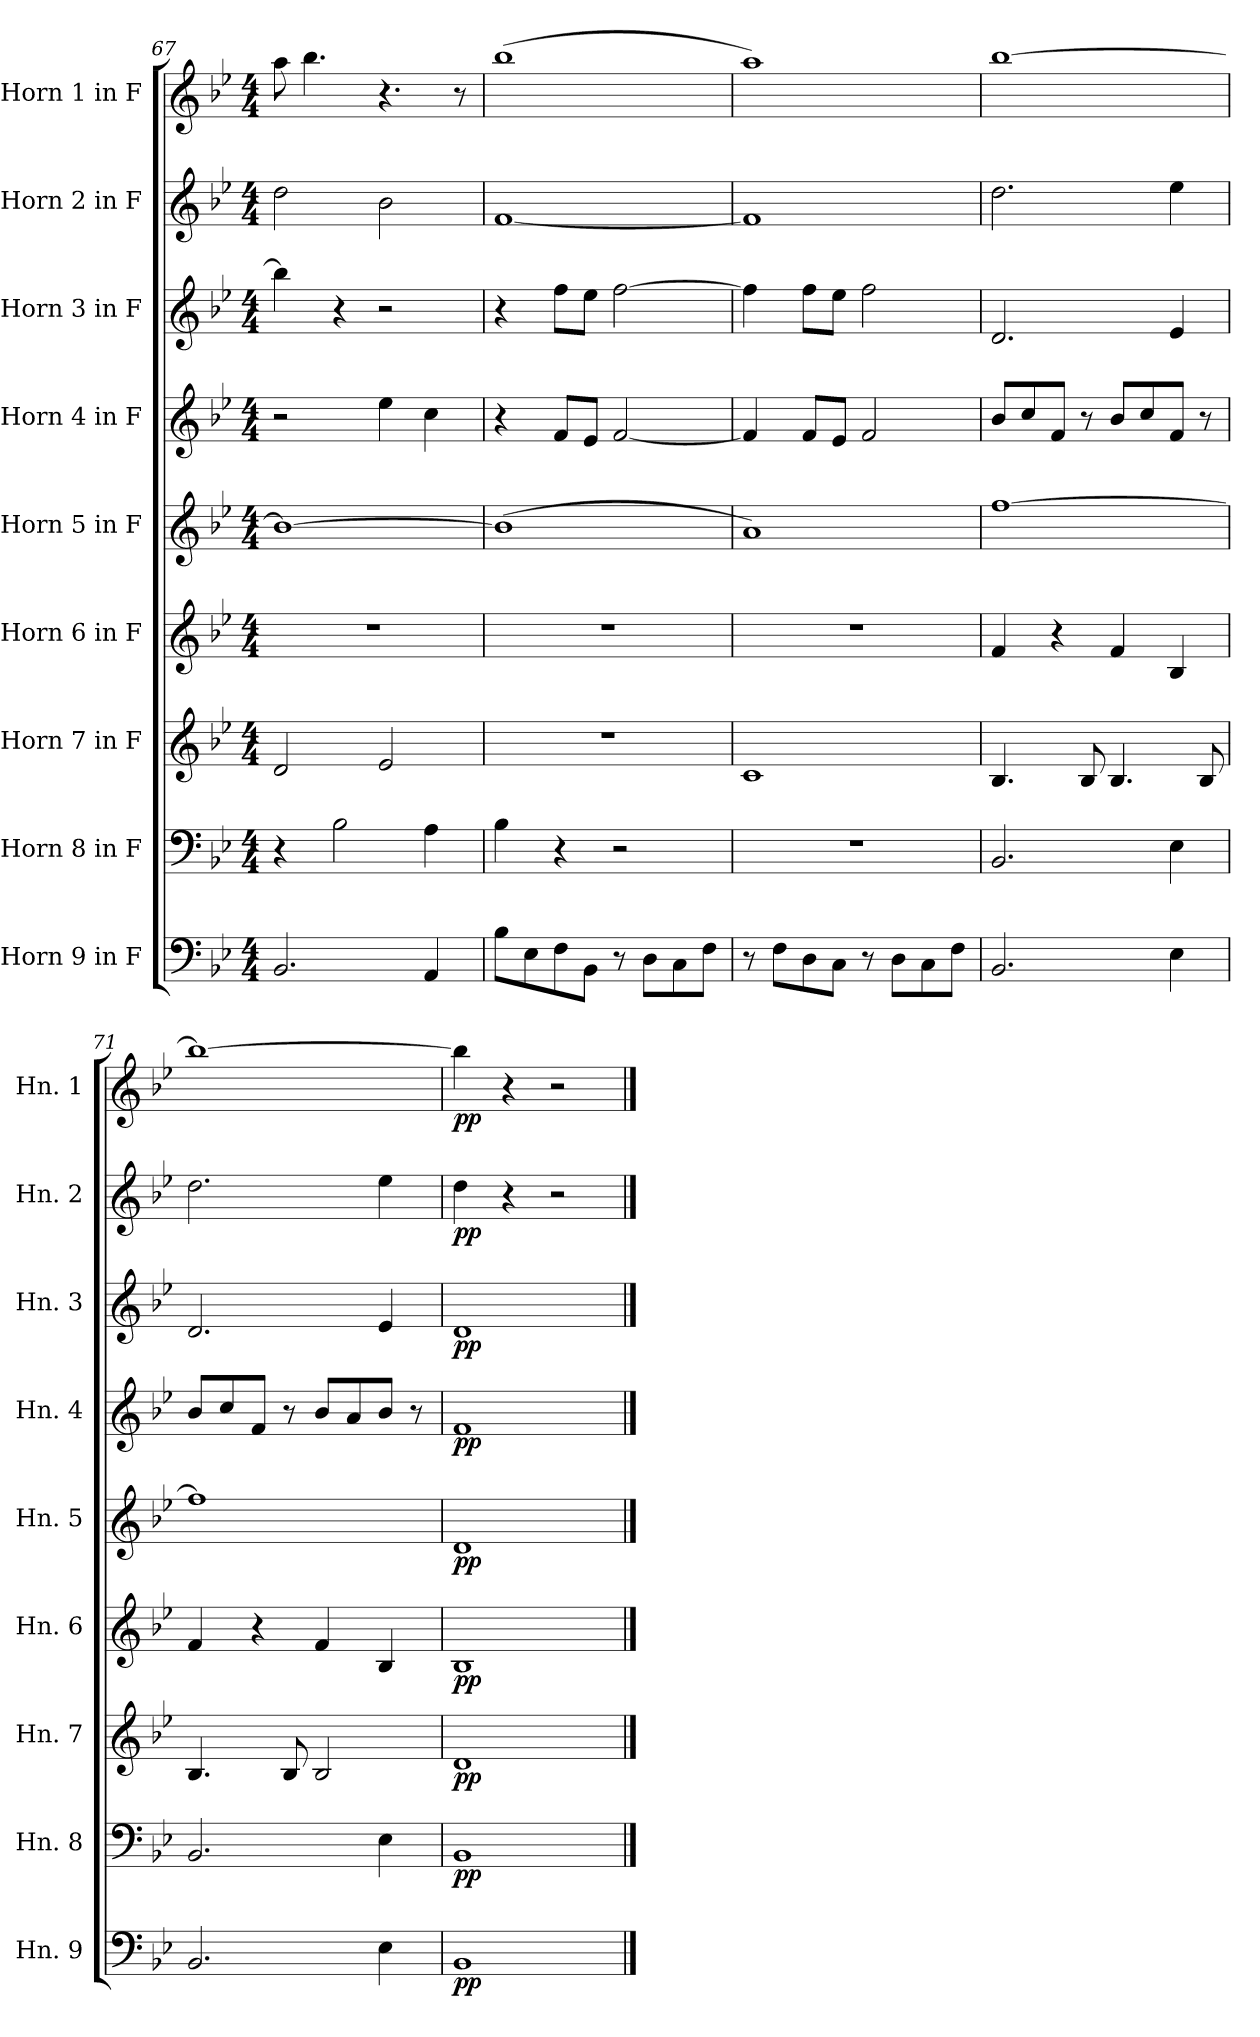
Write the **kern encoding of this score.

**kern	**dynam	**kern	**dynam	**kern	**dynam	**kern	**dynam	**kern	**dynam	**kern	**dynam	**kern	**dynam	**kern	**dynam	**kern	**dynam
*part9	*part9	*part8	*part8	*part7	*part7	*part6	*part6	*part5	*part5	*part4	*part4	*part3	*part3	*part2	*part2	*part1	*part1
*staff9	*staff9	*staff8	*staff8	*staff7	*staff7	*staff6	*staff6	*staff5	*staff5	*staff4	*staff4	*staff3	*staff3	*staff2	*staff2	*staff1	*staff1
*I"Horn 9 in F	*	*I"Horn 8 in F	*	*I"Horn 7 in F	*	*I"Horn 6 in F	*	*I"Horn 5 in F	*	*I"Horn 4 in F	*	*I"Horn 3 in F	*	*I"Horn 2 in F	*	*I"Horn 1 in F	*
*I'Hn. 9	*	*I'Hn. 8	*	*I'Hn. 7	*	*I'Hn. 6	*	*I'Hn. 5	*	*I'Hn. 4	*	*I'Hn. 3	*	*I'Hn. 2	*	*I'Hn. 1	*
*clefF4	*	*clefF4	*	*clefG2	*	*clefG2	*	*clefG2	*	*clefG2	*	*clefG2	*	*clefG2	*	*clefG2	*
*ITrd4c7	*	*ITrd4c7	*	*ITrd4c7	*	*ITrd4c7	*	*ITrd4c7	*	*ITrd4c7	*	*ITrd4c7	*	*ITrd4c7	*	*ITrd4c7	*
*k[b-e-a-]	*	*k[b-e-a-]	*	*k[b-e-a-]	*	*k[b-e-a-]	*	*k[b-e-a-]	*	*k[b-e-a-]	*	*k[b-e-a-]	*	*k[b-e-a-]	*	*k[b-e-a-]	*
*M4/4	*	*M4/4	*	*M4/4	*	*M4/4	*	*M4/4	*	*M4/4	*	*M4/4	*	*M4/4	*	*M4/4	*
=67	=67	=67	=67	=67	=67	=67	=67	=67	=67	=67	=67	=67	=67	=67	=67	=67	=67
2.EE-/	.	4r	.	2G/	.	1r	.	1e-_	.	2r	.	4ee-\]	.	2g\	.	8dd\	.
.	.	.	.	.	.	.	.	.	.	.	.	.	.	.	.	4.ee-\	.
.	.	2E-\	.	.	.	.	.	.	.	.	.	4r	.	.	.	.	.
.	.	.	.	2A-/	.	.	.	.	.	4a-\	.	2r	.	2e-\	.	4.r	.
4DD/	.	4D\	.	.	.	.	.	.	.	4f\	.	.	.	.	.	.	.
.	.	.	.	.	.	.	.	.	.	.	.	.	.	.	.	8r	.
=68	=68	=68	=68	=68	=68	=68	=68	=68	=68	=68	=68	=68	=68	=68	=68	=68	=68
8E-\L	.	4E-\	.	1r	.	1r	.	(>1e-]	.	4r	.	4r	.	[1B-	.	(>1ee-	.
8AA-\	.	.	.	.	.	.	.	.	.	.	.	.	.	.	.	.	.
8BB-\	.	4r	.	.	.	.	.	.	.	8B-/L	.	8b-\L	.	.	.	.	.
8EE-\J	.	.	.	.	.	.	.	.	.	8A-/J	.	8a-\J	.	.	.	.	.
8r	.	2r	.	.	.	.	.	.	.	[2B-/	.	[2b-\	.	.	.	.	.
8GG\L	.	.	.	.	.	.	.	.	.	.	.	.	.	.	.	.	.
8FF\	.	.	.	.	.	.	.	.	.	.	.	.	.	.	.	.	.
8BB-\J	.	.	.	.	.	.	.	.	.	.	.	.	.	.	.	.	.
=69	=69	=69	=69	=69	=69	=69	=69	=69	=69	=69	=69	=69	=69	=69	=69	=69	=69
8r	.	1r	.	1F	.	1r	.	1d)	.	4B-/]	.	4b-\]	.	1B-]	.	1dd)	.
8BB-\L	.	.	.	.	.	.	.	.	.	.	.	.	.	.	.	.	.
8GG\	.	.	.	.	.	.	.	.	.	8B-/L	.	8b-\L	.	.	.	.	.
8FF\J	.	.	.	.	.	.	.	.	.	8A-/J	.	8a-\J	.	.	.	.	.
8r	.	.	.	.	.	.	.	.	.	2B-/	.	2b-\	.	.	.	.	.
8GG\L	.	.	.	.	.	.	.	.	.	.	.	.	.	.	.	.	.
8FF\	.	.	.	.	.	.	.	.	.	.	.	.	.	.	.	.	.
8BB-\J	.	.	.	.	.	.	.	.	.	.	.	.	.	.	.	.	.
!!LO:PB:g=z
=70	=70	=70	=70	=70	=70	=70	=70	=70	=70	=70	=70	=70	=70	=70	=70	=70	=70
2.EE-/	.	2.EE-/	.	4.E-/	.	4B-/	.	[1b-	.	8e-/L	.	2.G/	.	2.g\	.	[1ee-	.
.	.	.	.	.	.	.	.	.	.	8f/	.	.	.	.	.	.	.
.	.	.	.	.	.	4r	.	.	.	8B-/J	.	.	.	.	.	.	.
.	.	.	.	8E-/	.	.	.	.	.	8r	.	.	.	.	.	.	.
.	.	.	.	4.E-/	.	4B-/	.	.	.	8e-/L	.	.	.	.	.	.	.
.	.	.	.	.	.	.	.	.	.	8f/	.	.	.	.	.	.	.
4AA-\	.	4AA-\	.	.	.	4E-/	.	.	.	8B-/J	.	4A-/	.	4a-\	.	.	.
.	.	.	.	8E-/	.	.	.	.	.	8r	.	.	.	.	.	.	.
=71	=71	=71	=71	=71	=71	=71	=71	=71	=71	=71	=71	=71	=71	=71	=71	=71	=71
2.EE-/	.	2.EE-/	.	4.E-/	.	4B-/	.	1b-]	.	8e-/L	.	2.G/	.	2.g\	.	1ee-_	.
.	.	.	.	.	.	.	.	.	.	8f/	.	.	.	.	.	.	.
.	.	.	.	.	.	4r	.	.	.	8B-/J	.	.	.	.	.	.	.
.	.	.	.	8E-/	.	.	.	.	.	8r	.	.	.	.	.	.	.
.	.	.	.	2E-/	.	4B-/	.	.	.	8e-/L	.	.	.	.	.	.	.
.	.	.	.	.	.	.	.	.	.	8d/	.	.	.	.	.	.	.
4AA-\	.	4AA-\	.	.	.	4E-/	.	.	.	8e-/J	.	4A-/	.	4a-\	.	.	.
.	.	.	.	.	.	.	.	.	.	8r	.	.	.	.	.	.	.
=72	=72	=72	=72	=72	=72	=72	=72	=72	=72	=72	=72	=72	=72	=72	=72	=72	=72
!	!LO:DY:b	!	!LO:DY:b	!	!LO:DY:b	!	!LO:DY:b	!	!LO:DY:b	!	!LO:DY:b	!	!LO:DY:b	!	!LO:DY:b	!	!LO:DY:b
1EE-	pp	1EE-	pp	1G	pp	1E-	pp	1G	pp	1B-	pp	1G	pp	4g\	pp	4ee-\]	pp
.	.	.	.	.	.	.	.	.	.	.	.	.	.	4r	.	4r	.
.	.	.	.	.	.	.	.	.	.	.	.	.	.	2r	.	2r	.
==	==	==	==	==	==	==	==	==	==	==	==	==	==	==	==	==	==
*-	*-	*-	*-	*-	*-	*-	*-	*-	*-	*-	*-	*-	*-	*-	*-	*-	*-
